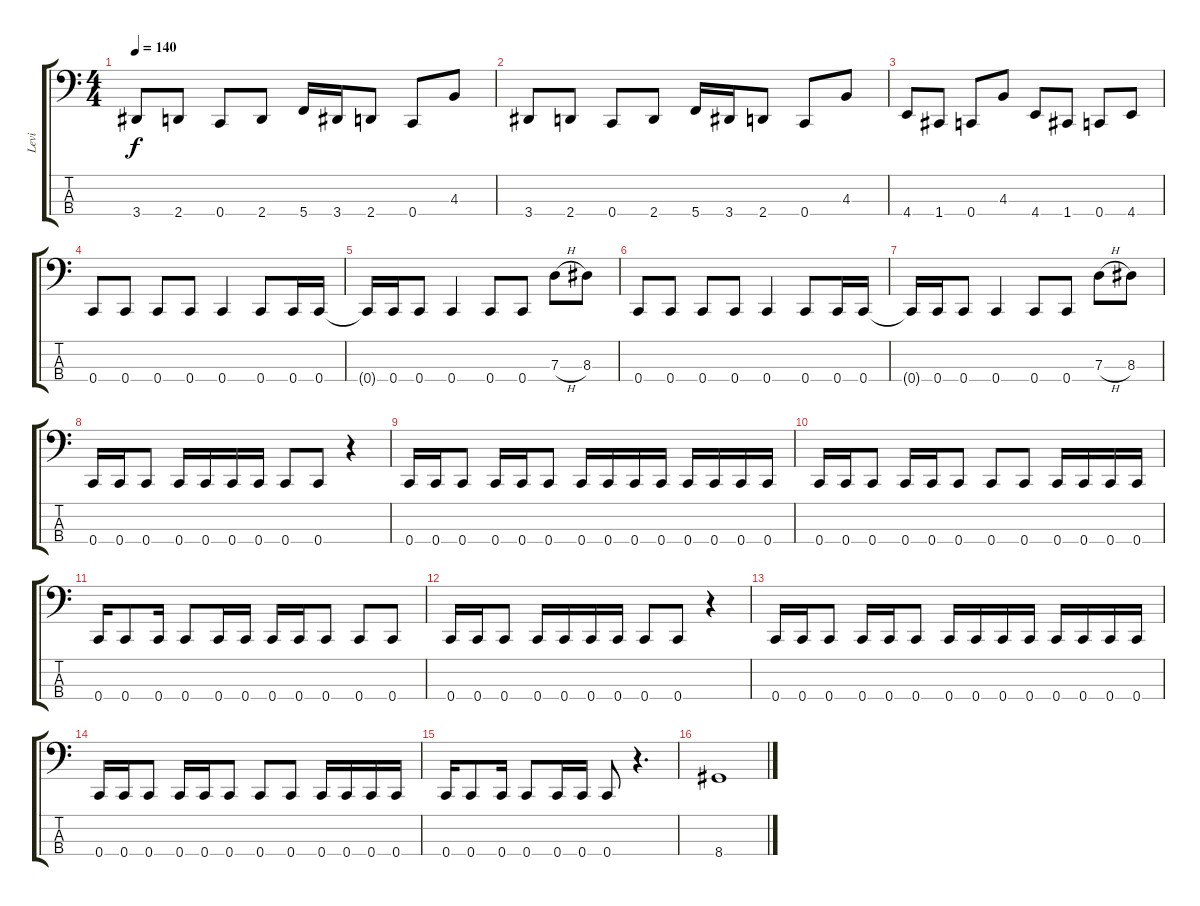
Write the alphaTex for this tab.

\track ("Levi" "Levi") {instrument electricbasspick}
\staff {score tabs}
\tuning (F2 C2 G1 C1) {hide}
\ts (4 4)
\tempo 140
\clef f4
\ks c
3.4.8{dy f} 2.4.8 0.4.8 2.4.8 5.4.16 3.4.16 2.4.8 0.4.8 4.3.8 |
3.4.8 2.4.8 0.4.8 2.4.8 5.4.16 3.4.16 2.4.8 0.4.8 4.3.8 |
4.4.8 1.4.8 0.4.8 4.3.8 4.4.8 1.4.8 0.4.8 4.4.8 |
0.4.8 0.4.8 0.4.8 0.4.8 0.4.4 0.4.8 0.4.16 0.4.16 |
0.4{t}.16 0.4.16 0.4.8 0.4.4 0.4.8 0.4.8 7.3{h}.8 8.3.8 |
0.4.8 0.4.8 0.4.8 0.4.8 0.4.4 0.4.8 0.4.16 0.4.16 |
0.4{t}.16 0.4.16 0.4.8 0.4.4 0.4.8 0.4.8 7.3{h}.8 8.3.8 |
0.4.16 0.4.16 0.4.8 0.4.16 0.4.16 0.4.16 0.4.16 0.4.8 0.4.8 r.4 |
0.4.16 0.4.16 0.4.8 0.4.16 0.4.16 0.4.8 0.4.16 0.4.16 0.4.16 0.4.16 0.4.16 0.4.16 0.4.16 0.4.16 |
0.4.16 0.4.16 0.4.8 0.4.16 0.4.16 0.4.8 0.4.8 0.4.8 0.4.16 0.4.16 0.4.16 0.4.16 |
0.4.16 0.4.8 0.4.16 0.4.8 0.4.16 0.4.16 0.4.16 0.4.16 0.4.8 0.4.8 0.4.8 |
0.4.16 0.4.16 0.4.8 0.4.16 0.4.16 0.4.16 0.4.16 0.4.8 0.4.8 r.4 |
0.4.16 0.4.16 0.4.8 0.4.16 0.4.16 0.4.8 0.4.16 0.4.16 0.4.16 0.4.16 0.4.16 0.4.16 0.4.16 0.4.16 |
0.4.16 0.4.16 0.4.8 0.4.16 0.4.16 0.4.8 0.4.8 0.4.8 0.4.16 0.4.16 0.4.16 0.4.16 |
0.4.16 0.4.8 0.4.16 0.4.8 0.4.16 0.4.16 0.4.8 r.4{d} |
8.4.1
